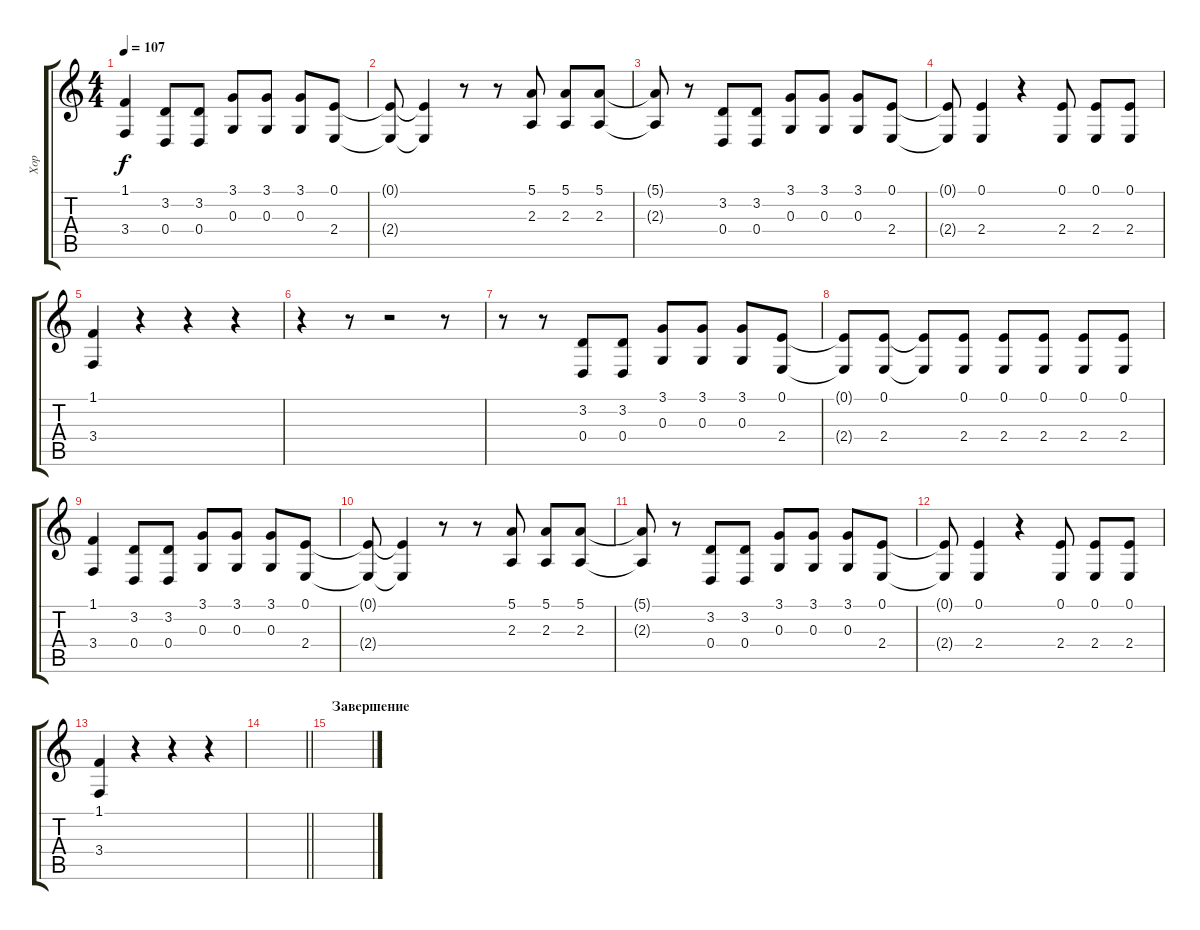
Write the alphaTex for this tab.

\track ("Хор" "Хор") {instrument choiraahs}
\staff {score tabs}
\tuning (E4 B3 G3 D3 A2 E2) {hide}
\ts (4 4)
\tempo 107
\clef g2
\ks c
(1.1 3.4).4{dy f} (3.2 0.4).8 (3.2 0.4).8 (3.1 0.3).8 (3.1 0.3).8 (3.1 0.3).8 (0.1 2.4).8 |
(0.1{t} 2.4{t}).8 (0.1{t} 2.4{t}).4 r.8 r.8 (5.1 2.3).8 (5.1 2.3).8 (5.1 2.3).8 |
(5.1{t} 2.3{t}).8 r.8 (3.2 0.4).8 (3.2 0.4).8 (3.1 0.3).8 (3.1 0.3).8 (3.1 0.3).8 (0.1 2.4).8 |
(0.1{t} 2.4{t}).8 (0.1 2.4).4 r.4 (0.1 2.4).8 (0.1 2.4).8 (0.1 2.4).8 |
(1.1 3.4).4 r.4 r.4 r.4 |
r.4 r.8 r.2 r.8 |
r.8 r.8 (3.2 0.4).8 (3.2 0.4).8 (3.1 0.3).8 (3.1 0.3).8 (3.1 0.3).8 (0.1 2.4).8 |
(0.1{t} 2.4{t}).8 (0.1 2.4).8 (0.1{t} 2.4{t}).8 (0.1 2.4).8 (0.1 2.4).8 (0.1 2.4).8 (0.1 2.4).8 (0.1 2.4).8 |
(1.1 3.4).4 (3.2 0.4).8 (3.2 0.4).8 (3.1 0.3).8 (3.1 0.3).8 (3.1 0.3).8 (0.1 2.4).8 |
(0.1{t} 2.4{t}).8 (0.1{t} 2.4{t}).4 r.8 r.8 (5.1 2.3).8 (5.1 2.3).8 (5.1 2.3).8 |
(5.1{t} 2.3{t}).8 r.8 (3.2 0.4).8 (3.2 0.4).8 (3.1 0.3).8 (3.1 0.3).8 (3.1 0.3).8 (0.1 2.4).8 |
(0.1{t} 2.4{t}).8 (0.1 2.4).4 r.4 (0.1 2.4).8 (0.1 2.4).8 (0.1 2.4).8 |
(1.1 3.4).4 r.4 r.4 r.4 |
\barLineRight lightlight
|
\section ("" "Завершение")
